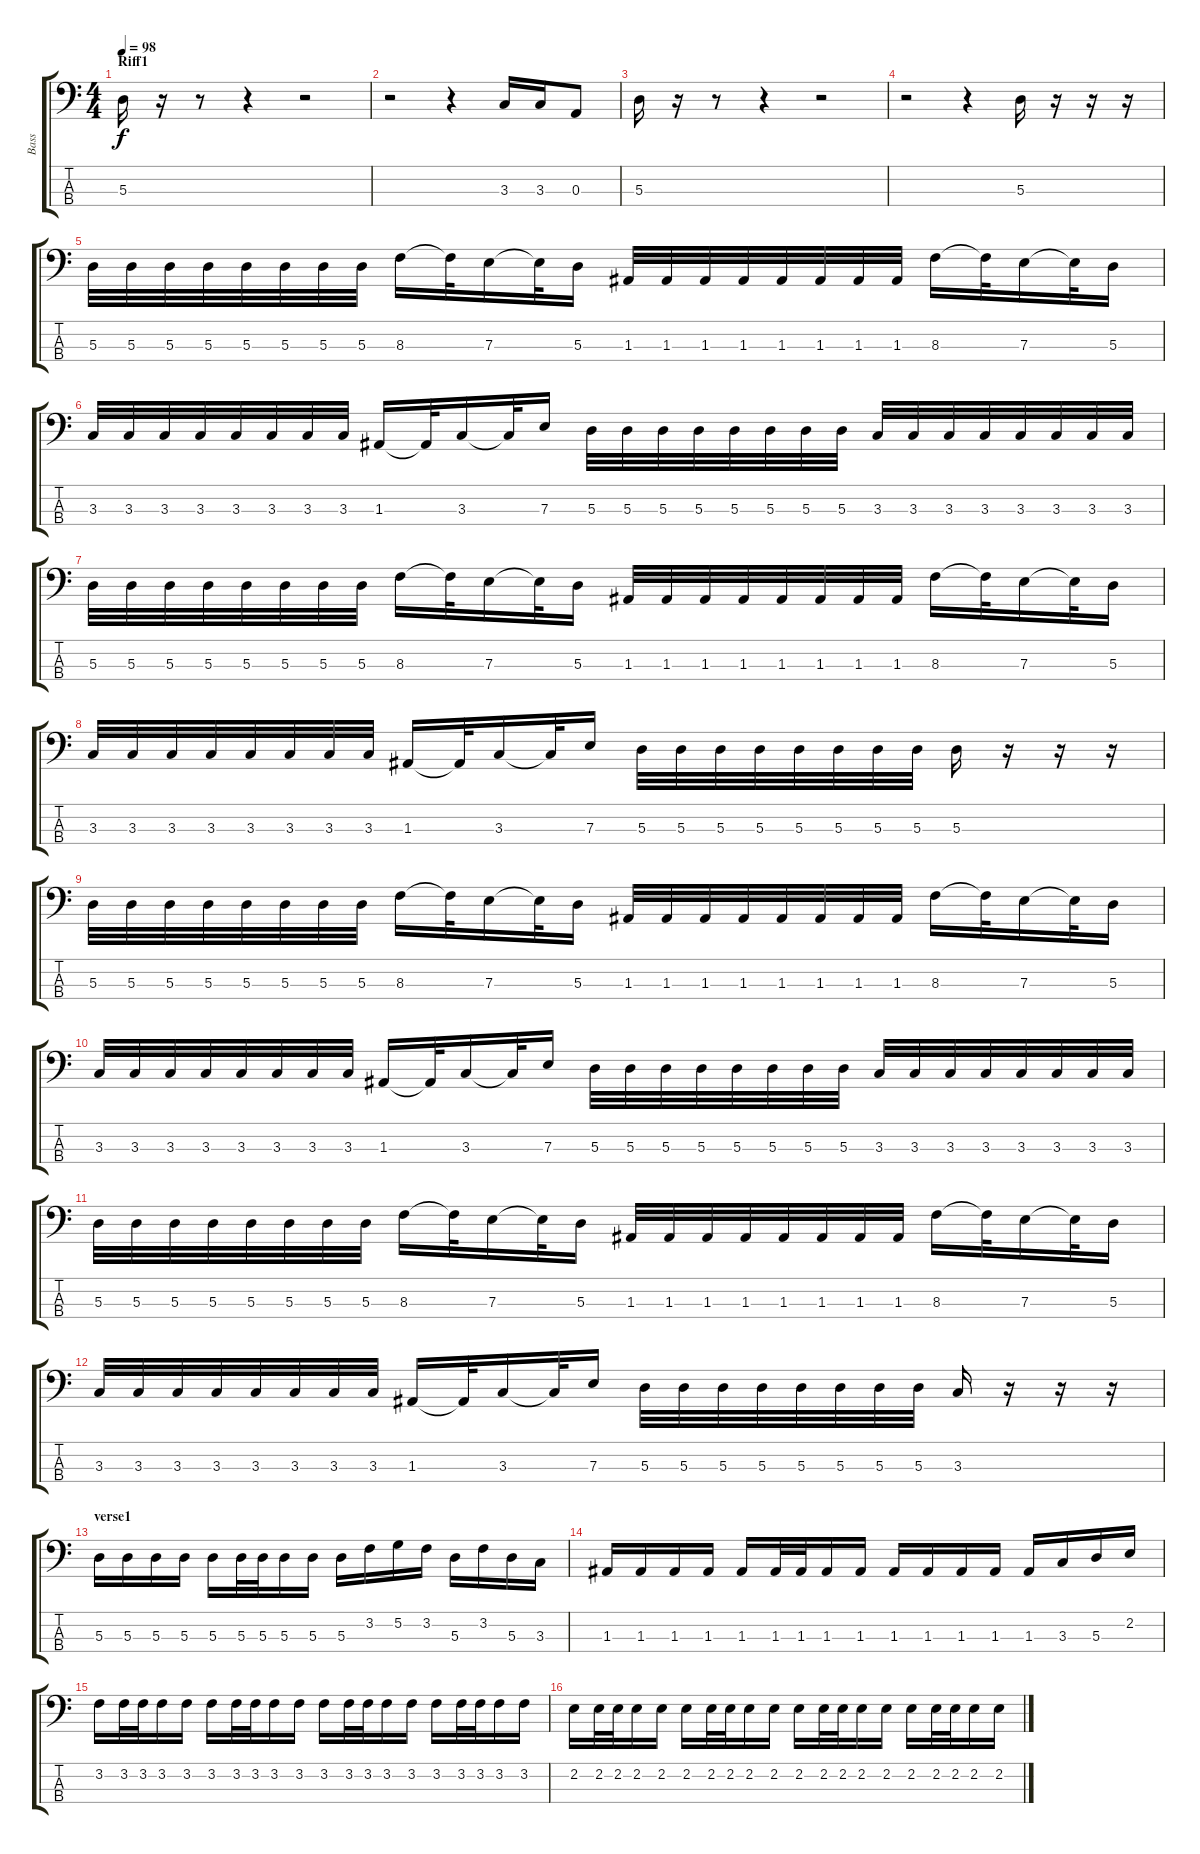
\track ("Bass " "Bass ") {instrument electricbassfinger}
\staff {score tabs}
\tuning (G2 D2 A1 E1) {hide}
\ts (4 4)
\section ("" "Riff1")
\tempo 98
\clef f4
\ks c
5.3.16{dy f} r.16 r.8 r.4 r.2 |
r.2 r.4 3.3.16 3.3.16 0.3.8 |
5.3.16 r.16 r.8 r.4 r.2 |
r.2 r.4 5.3.16 r.16 r.16 r.16 |
5.3.32 5.3.32 5.3.32 5.3.32 5.3.32 5.3.32 5.3.32 5.3.32 8.3.16 8.3{t}.32 7.3.16 7.3{t}.32 5.3.16 1.3.32 1.3.32 1.3.32 1.3.32 1.3.32 1.3.32 1.3.32 1.3.32 8.3.16 8.3{t}.32 7.3.16 7.3{t}.32 5.3.16 |
3.3.32 3.3.32 3.3.32 3.3.32 3.3.32 3.3.32 3.3.32 3.3.32 1.3.16 1.3{t}.32 3.3.16 3.3{t}.32 7.3.16 5.3.32 5.3.32 5.3.32 5.3.32 5.3.32 5.3.32 5.3.32 5.3.32 3.3.32 3.3.32 3.3.32 3.3.32 3.3.32 3.3.32 3.3.32 3.3.32 |
5.3.32 5.3.32 5.3.32 5.3.32 5.3.32 5.3.32 5.3.32 5.3.32 8.3.16 8.3{t}.32 7.3.16 7.3{t}.32 5.3.16 1.3.32 1.3.32 1.3.32 1.3.32 1.3.32 1.3.32 1.3.32 1.3.32 8.3.16 8.3{t}.32 7.3.16 7.3{t}.32 5.3.16 |
3.3.32 3.3.32 3.3.32 3.3.32 3.3.32 3.3.32 3.3.32 3.3.32 1.3.16 1.3{t}.32 3.3.16 3.3{t}.32 7.3.16 5.3.32 5.3.32 5.3.32 5.3.32 5.3.32 5.3.32 5.3.32 5.3.32 5.3.16 r.16 r.16 r.16 |
5.3.32 5.3.32 5.3.32 5.3.32 5.3.32 5.3.32 5.3.32 5.3.32 8.3.16 8.3{t}.32 7.3.16 7.3{t}.32 5.3.16 1.3.32 1.3.32 1.3.32 1.3.32 1.3.32 1.3.32 1.3.32 1.3.32 8.3.16 8.3{t}.32 7.3.16 7.3{t}.32 5.3.16 |
3.3.32 3.3.32 3.3.32 3.3.32 3.3.32 3.3.32 3.3.32 3.3.32 1.3.16 1.3{t}.32 3.3.16 3.3{t}.32 7.3.16 5.3.32 5.3.32 5.3.32 5.3.32 5.3.32 5.3.32 5.3.32 5.3.32 3.3.32 3.3.32 3.3.32 3.3.32 3.3.32 3.3.32 3.3.32 3.3.32 |
5.3.32 5.3.32 5.3.32 5.3.32 5.3.32 5.3.32 5.3.32 5.3.32 8.3.16 8.3{t}.32 7.3.16 7.3{t}.32 5.3.16 1.3.32 1.3.32 1.3.32 1.3.32 1.3.32 1.3.32 1.3.32 1.3.32 8.3.16 8.3{t}.32 7.3.16 7.3{t}.32 5.3.16 |
3.3.32 3.3.32 3.3.32 3.3.32 3.3.32 3.3.32 3.3.32 3.3.32 1.3.16 1.3{t}.32 3.3.16 3.3{t}.32 7.3.16 5.3.32 5.3.32 5.3.32 5.3.32 5.3.32 5.3.32 5.3.32 5.3.32 3.3.16 r.16 r.16 r.16 |
\section ("" "verse1")
5.3.16 5.3.16 5.3.16 5.3.16 5.3.16 5.3.32 5.3.32 5.3.16 5.3.16 5.3.16 3.2.16 5.2.16 3.2.16 5.3.16 3.2.16 5.3.16 3.3.16 |
1.3.16 1.3.16 1.3.16 1.3.16 1.3.16 1.3.32 1.3.32 1.3.16 1.3.16 1.3.16 1.3.16 1.3.16 1.3.16 1.3.16 3.3.16 5.3.16 2.2.16 |
3.2.16 3.2.32 3.2.32 3.2.16 3.2.16 3.2.16 3.2.32 3.2.32 3.2.16 3.2.16 3.2.16 3.2.32 3.2.32 3.2.16 3.2.16 3.2.16 3.2.32 3.2.32 3.2.16 3.2.16 |
2.2.16 2.2.32 2.2.32 2.2.16 2.2.16 2.2.16 2.2.32 2.2.32 2.2.16 2.2.16 2.2.16 2.2.32 2.2.32 2.2.16 2.2.16 2.2.16 2.2.32 2.2.32 2.2.16 2.2.16
